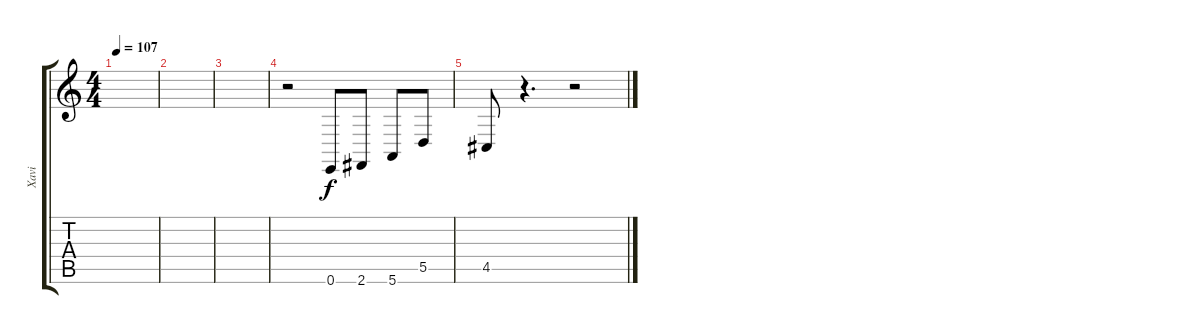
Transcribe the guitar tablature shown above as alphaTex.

\track ("Xavi" "Xavi") {instrument lead8bassandlead}
\staff {score tabs}
\tuning (E4 B3 G3 D3 A2 E2) {hide}
\ts (4 4)
\tempo 107
\clef g2
\ks c
|
|
|
r.2 0.6.8 2.6.8 5.6.8 5.5.8 |
4.5.8 r.4{d} r.2
